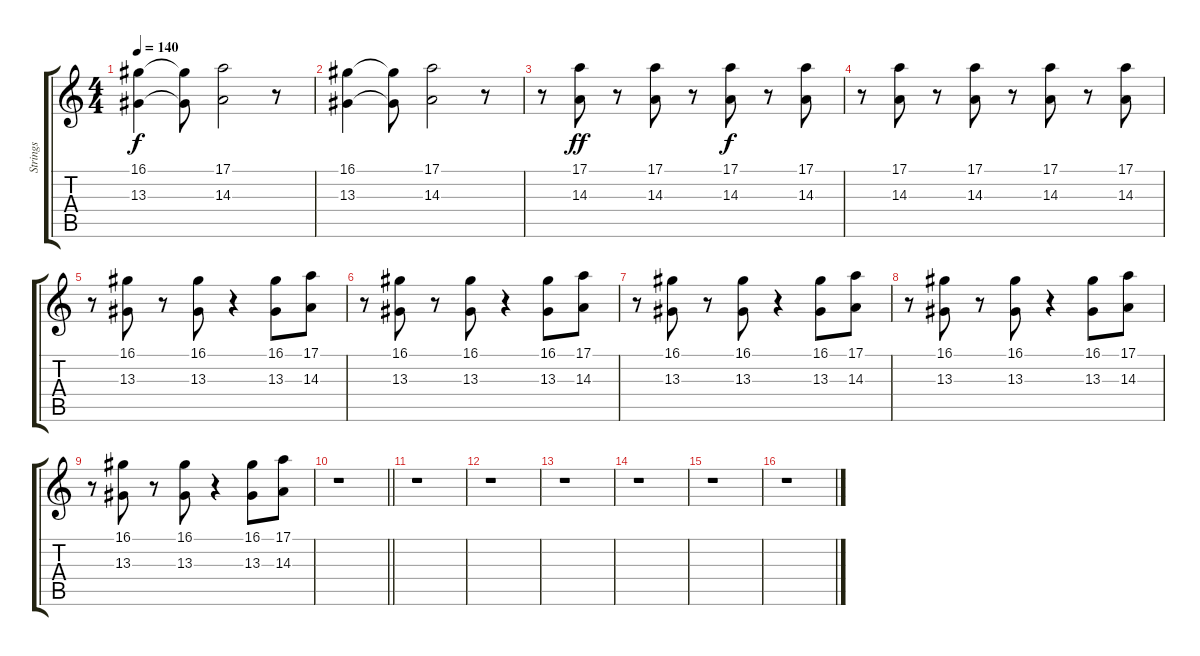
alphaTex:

\track ("Strings" "Strings") {instrument stringensemble1}
\staff {score tabs}
\tuning (E4 B3 G3 D3 A2 E2) {hide}
\ts (4 4)
\tempo 140
\clef g2
\ks c
(16.1 13.3).4{dy f} (16.1{t} 13.3{t}).8 (17.1 14.3).2 r.8 |
(16.1 13.3).4 (16.1{t} 13.3{t}).8 (17.1 14.3).2 r.8 |
r.8 (17.1 14.3).8{dy ff} r.8 (17.1 14.3).8 r.8 (17.1 14.3).8{dy f} r.8 (17.1 14.3).8 |
r.8 (17.1 14.3).8 r.8 (17.1 14.3).8 r.8 (17.1 14.3).8 r.8 (17.1 14.3).8 |
r.8 (16.1 13.3).8 r.8 (16.1 13.3).8 r.4 (16.1 13.3).8 (17.1 14.3).8 |
r.8 (16.1 13.3).8 r.8 (16.1 13.3).8 r.4 (16.1 13.3).8 (17.1 14.3).8 |
r.8 (16.1 13.3).8 r.8 (16.1 13.3).8 r.4 (16.1 13.3).8 (17.1 14.3).8 |
r.8 (16.1 13.3).8 r.8 (16.1 13.3).8 r.4 (16.1 13.3).8 (17.1 14.3).8 |
r.8 (16.1 13.3).8 r.8 (16.1 13.3).8 r.4 (16.1 13.3).8 (17.1 14.3).8 |
\barLineRight lightlight
r.1 |
r.1 |
r.1 |
r.1 |
r.1 |
r.1 |
r.1
